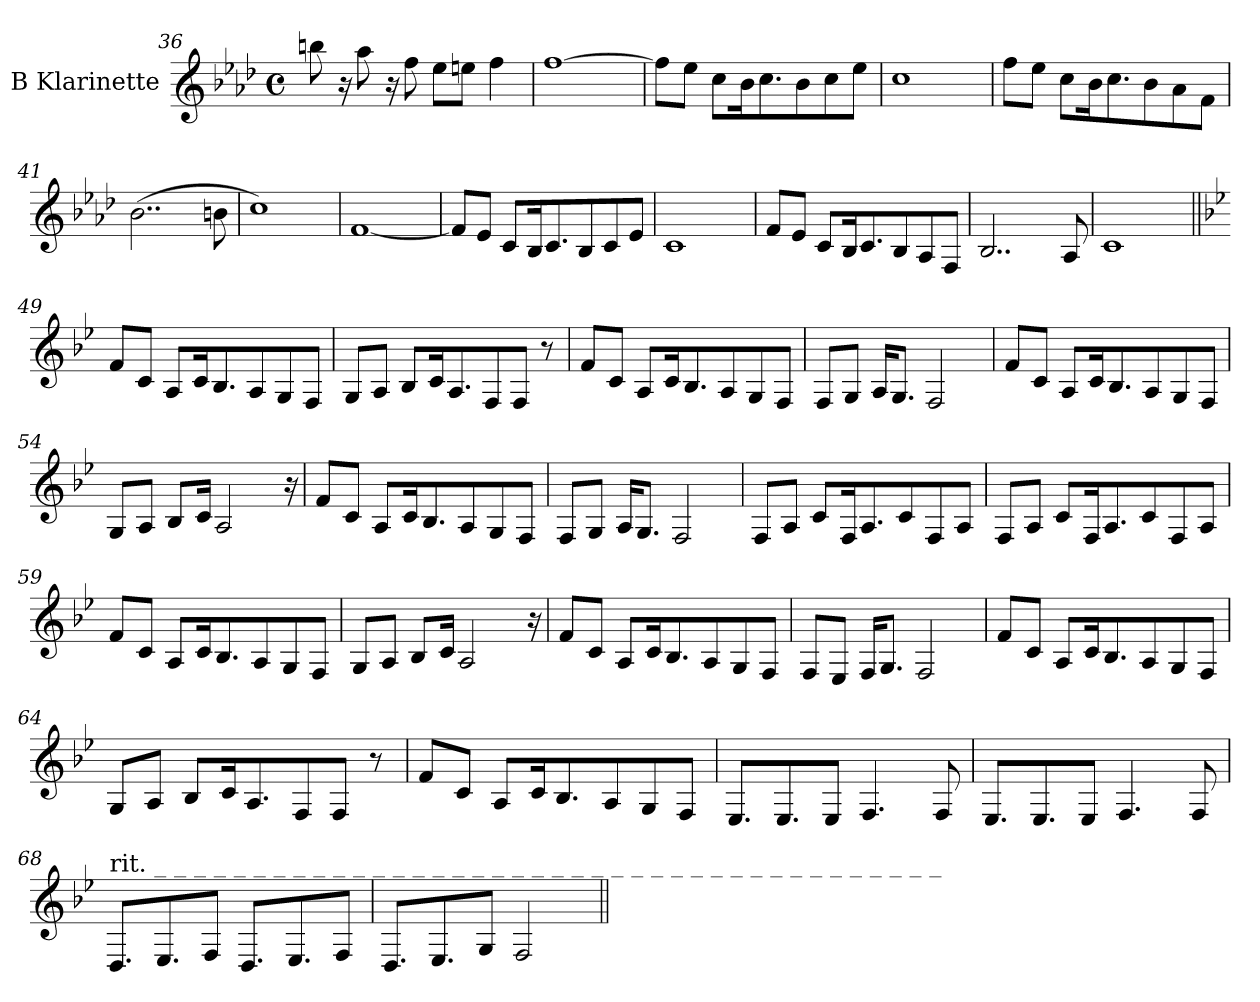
**kern
*part1
*staff1
*I"B Klarinette
*I'B Kl.
*clefG2
*ITrd8c14
*k[b-e-a-d-]
*M4/4
*met(c)
=36
8bn\
16r
8a-\
16r
8f\
8e-\L
8en\J
4f\
=37
[1f
=38
8f\L]
8e-\J
8c\L
16B-\K
8.c\
8B-\
8c\
8e-\J
=39
1c
=40
8f\L
8e-\J
8c\L
16B-\K
8.c\
8B-\
8A-\
8F\J
!!LO:LB:g=z
=41
(2..B-\
8Bn\
=42
1c)
=43
[1F
=44
8F/L]
8E-/J
8C/L
16BB-/K
8.C/
8BB-/
8C/
8E-/J
=45
1C
=46
8F/L
8E-/J
8C/L
16BB-/K
8.C/
8BB-/
8AA-/
8FF/J
=47
2..BB-/
8AA-/
=48
1C
!!LO:PB:g=z
=49||
*k[b-e-]
8F/L
8C/J
8AA/L
16C/K
8.BB-/
8AA/
8GG/
8FF/J
=50
8GG/L
8AA/J
8BB-/L
16C/K
8.AA/
8FF/
8FF/J
8r
=51
8F/L
8C/J
8AA/L
16C/K
8.BB-/
8AA/
8GG/
8FF/J
=52
8FF/L
8GG/J
16AA/KL
8.GG/J
2FF/
!!LO:LB:g=z
=53
8F/L
8C/J
8AA/L
16C/K
8.BB-/
8AA/
8GG/
8FF/J
=54
8GG/L
8AA/J
8BB-/L
16C/Jk
2AA/
16r
=55
8F/L
8C/J
8AA/L
16C/K
8.BB-/
8AA/
8GG/
8FF/J
=56
8FF/L
8GG/J
16AA/KL
8.GG/J
2FF/
=57
8FF/L
8AA/J
8C/L
16FF/K
8.AA/
8C/
8FF/
8AA/J
!!LO:LB:g=z
=58
8FF/L
8AA/J
8C/L
16FF/K
8.AA/
8C/
8FF/
8AA/J
=59
8F/L
8C/J
8AA/L
16C/K
8.BB-/
8AA/
8GG/
8FF/J
=60
8GG/L
8AA/J
8BB-/L
16C/Jk
2AA/
16r
=61
8F/L
8C/J
8AA/L
16C/K
8.BB-/
8AA/
8GG/
8FF/J
=62
8FF/L
8EE-/J
16FF/KL
8.GG/J
2FF/
!!LO:LB:g=z
=63
8F/L
8C/J
8AA/L
16C/K
8.BB-/
8AA/
8GG/
8FF/J
=64
8GG/L
8AA/J
8BB-/L
16C/K
8.AA/
8FF/
8FF/J
8r
=65
8F/L
8C/J
8AA/L
16C/K
8.BB-/
8AA/
8GG/
8FF/J
=66
8.EE-/L
8.EE-/
8EE-/J
4.FF/
8FF/
!!LO:LB:g=z
=67
8.EE-/L
8.EE-/
8EE-/J
4.FF/
8FF/
=68
*MM110
!LO:TX:a:t=rit. _ _ _ _ _ _ _ _ _ _ _ _ _ _ _ _ _ _ _ _ _ _ _ _ _ _ _ _ _ _ _ _ _ _ _ _ _ _ _ _
8.DD/L
8.EE-/
8FF/J
*MM95
8.DD/L
8.EE-/
8FF/J
=69
*MM80
8.DD/L
8.EE-/
*MM40
8GG/J
*MM60
2FF/
=||
*-
